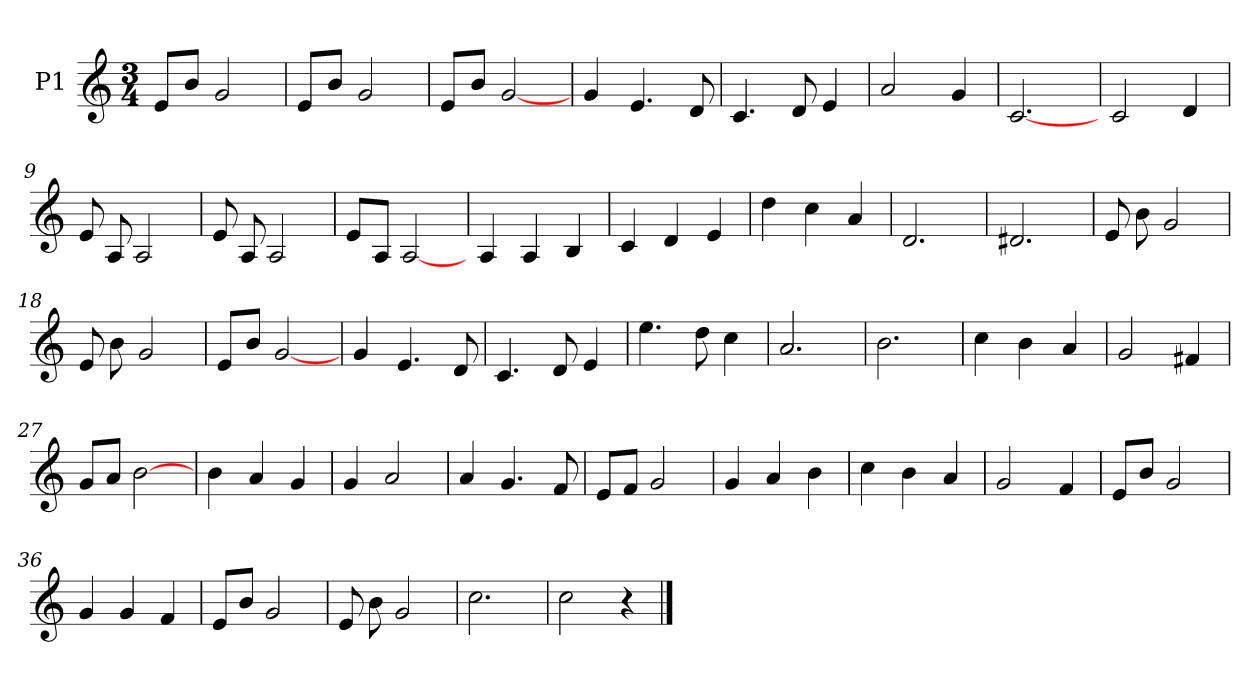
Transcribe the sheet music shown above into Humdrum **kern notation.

**kern
*part1
*staff1
*I"P1
!!LO:PB:g=z
*clefG2
*k[]
*C:
*M3/4
=1
8ei/L
8bi/J
2gi/
=2
8ei/L
8bi/J
2gi/
=3
8ei/L
8bi/J
[2gi/
=4
4gi/
4.ei/
8di/
!!LO:LB:g=z
=5
4.ci/
8di/
4ei/
=6
2ai/
4gi/
=7
[2.ci/
=8
2ci/
4di/
!!LO:LB:g=z
=9
8ei/
8Ai/
2Ai/
=10
8ei/
8Ai/
2Ai/
=11
8ei/L
8Ai/J
[2Ai/
=12
4Ai/
4Ai/
4Bi/
!!LO:LB:g=z
=13
4ci/
4di/
4ei/
=14
4ddi\
4cci\
4ai/
=15
2.di/
=16
2.d#Xi/
!!LO:LB:g=z
=17
8ei/
8bi\
2gi/
=18
8ei/
8bi\L
2gi/
=19
8ei/L
8bi/J
[2gi/
=20
4gi/
4.ei/
8di/
!!LO:LB:g=z
=21
4.ci/
8di/
4ei/
=22
4.eei\
8ddi\
4cci\
=23
2.ai/
=24
2.bi\
!!LO:LB:g=z
=25
4cci\
4bi\
4ai/
=26
2gi/
4f#Xi/
=27
8gi/L
8ai/J
[2bi\
=28
4bi\
4ai/
4gi/
!!LO:LB:g=z
=29
4gi/
2ai/
=30
4ai/
4.gi/
8fi/
=31
8ei/L
8fi/J
2gi/
=32
4gi/
4ai/
4bi\
!!LO:LB:g=z
=33
4cci\
4bi\
4ai/
=34
2gi/
4fi/
=35
8ei/L
8bi/J
2gi/
=36
4gi/
4gi/
4fi/
!!LO:LB:g=z
=37
8ei/L
8bi/J
2gi/
=38
8ei/
8bi\L
2gi/
=39
2.cci\
=40
2cci\
4r
==
*-
